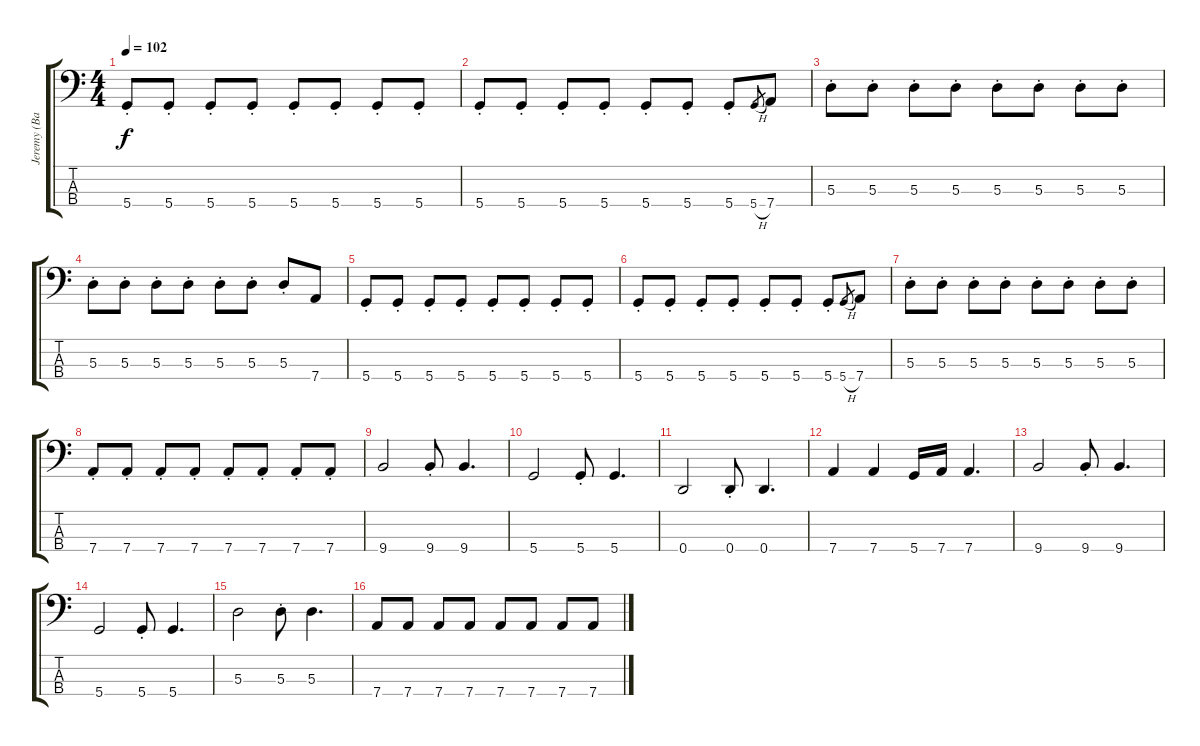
\track ("Jeremy (Bass)" "Jeremy (Ba") {instrument electricbasspick}
\staff {score tabs}
\tuning (G2 D2 A1 D1) {hide}
\ts (4 4)
\tempo 102
\clef f4
\ks c
5.4{st}.8{dy f} 5.4{st}.8 5.4{st}.8 5.4{st}.8 5.4{st}.8 5.4{st}.8 5.4{st}.8 5.4{st}.8 |
5.4{st}.8 5.4{st}.8 5.4{st}.8 5.4{st}.8 5.4{st}.8 5.4{st}.8 5.4{st}.8 5.4{h}.8{gr} 7.4.8 |
5.3{st}.8 5.3{st}.8 5.3{st}.8 5.3{st}.8 5.3{st}.8 5.3{st}.8 5.3{st}.8 5.3{st}.8 |
5.3{st}.8 5.3{st}.8 5.3{st}.8 5.3{st}.8 5.3{st}.8 5.3{st}.8 5.3{st}.8 7.4.8 |
5.4{st}.8 5.4{st}.8 5.4{st}.8 5.4{st}.8 5.4{st}.8 5.4{st}.8 5.4{st}.8 5.4{st}.8 |
5.4{st}.8 5.4{st}.8 5.4{st}.8 5.4{st}.8 5.4{st}.8 5.4{st}.8 5.4{st}.8 5.4{h}.8{gr} 7.4.8 |
5.3{st}.8 5.3{st}.8 5.3{st}.8 5.3{st}.8 5.3{st}.8 5.3{st}.8 5.3{st}.8 5.3{st}.8 |
7.4{st}.8 7.4{st}.8 7.4{st}.8 7.4{st}.8 7.4{st}.8 7.4{st}.8 7.4{st}.8 7.4{st}.8 |
9.4.2 9.4{st}.8 9.4.4{d} |
5.4.2 5.4{st}.8 5.4.4{d} |
0.4.2 0.4{st}.8 0.4.4{d} |
7.4.4 7.4.4 5.4.16 7.4.16 7.4.4{d} |
9.4.2 9.4{st}.8 9.4.4{d} |
5.4.2 5.4{st}.8 5.4.4{d} |
5.3.2 5.3{st}.8 5.3.4{d} |
7.4.8 7.4.8 7.4.8 7.4.8 7.4.8 7.4.8 7.4.8 7.4.8
